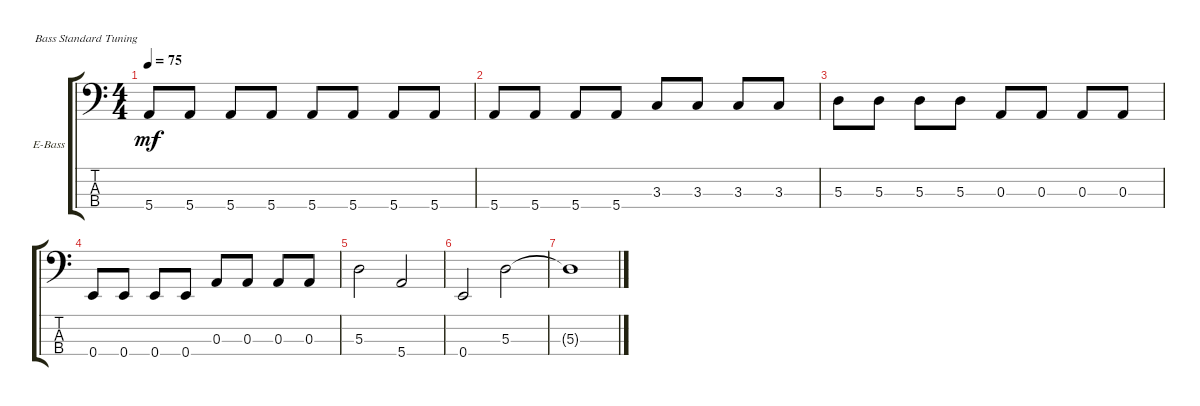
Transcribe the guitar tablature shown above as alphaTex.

\defaultSystemsLayout 4
\bracketExtendMode groupsimilarinstruments
\firstSystemTrackNameOrientation horizontal
\otherSystemsTrackNameOrientation horizontal
\track ("Electric Bass(Finger)" "E-Bass") {instrument electricbassfinger}
\staff {score tabs}
\tuning (G2 D2 A1 E1)
\ts (4 4)
\tempo 75
\clef f4
\scale
0.333333
\ks c
5.4.8{dy mf} 5.4.8 5.4.8 5.4.8 5.4.8 5.4.8 5.4.8 5.4.8 |
\scale
0.333333 5.4.8 5.4.8 5.4.8 5.4.8 3.3.8 3.3.8 3.3.8 3.3.8 |
\scale
0.333333 5.3.8 5.3.8 5.3.8 5.3.8 0.3.8 0.3.8 0.3.8 0.3.8 |
\scale
0.333333 0.4.8 0.4.8 0.4.8 0.4.8 0.3.8 0.3.8 0.3.8 0.3.8 |
\scale
0.333333 5.3.2 5.4.2 |
\scale
0.333333 0.4.2 5.3.2 |
\scale
0.333333 5.3{t}.1
